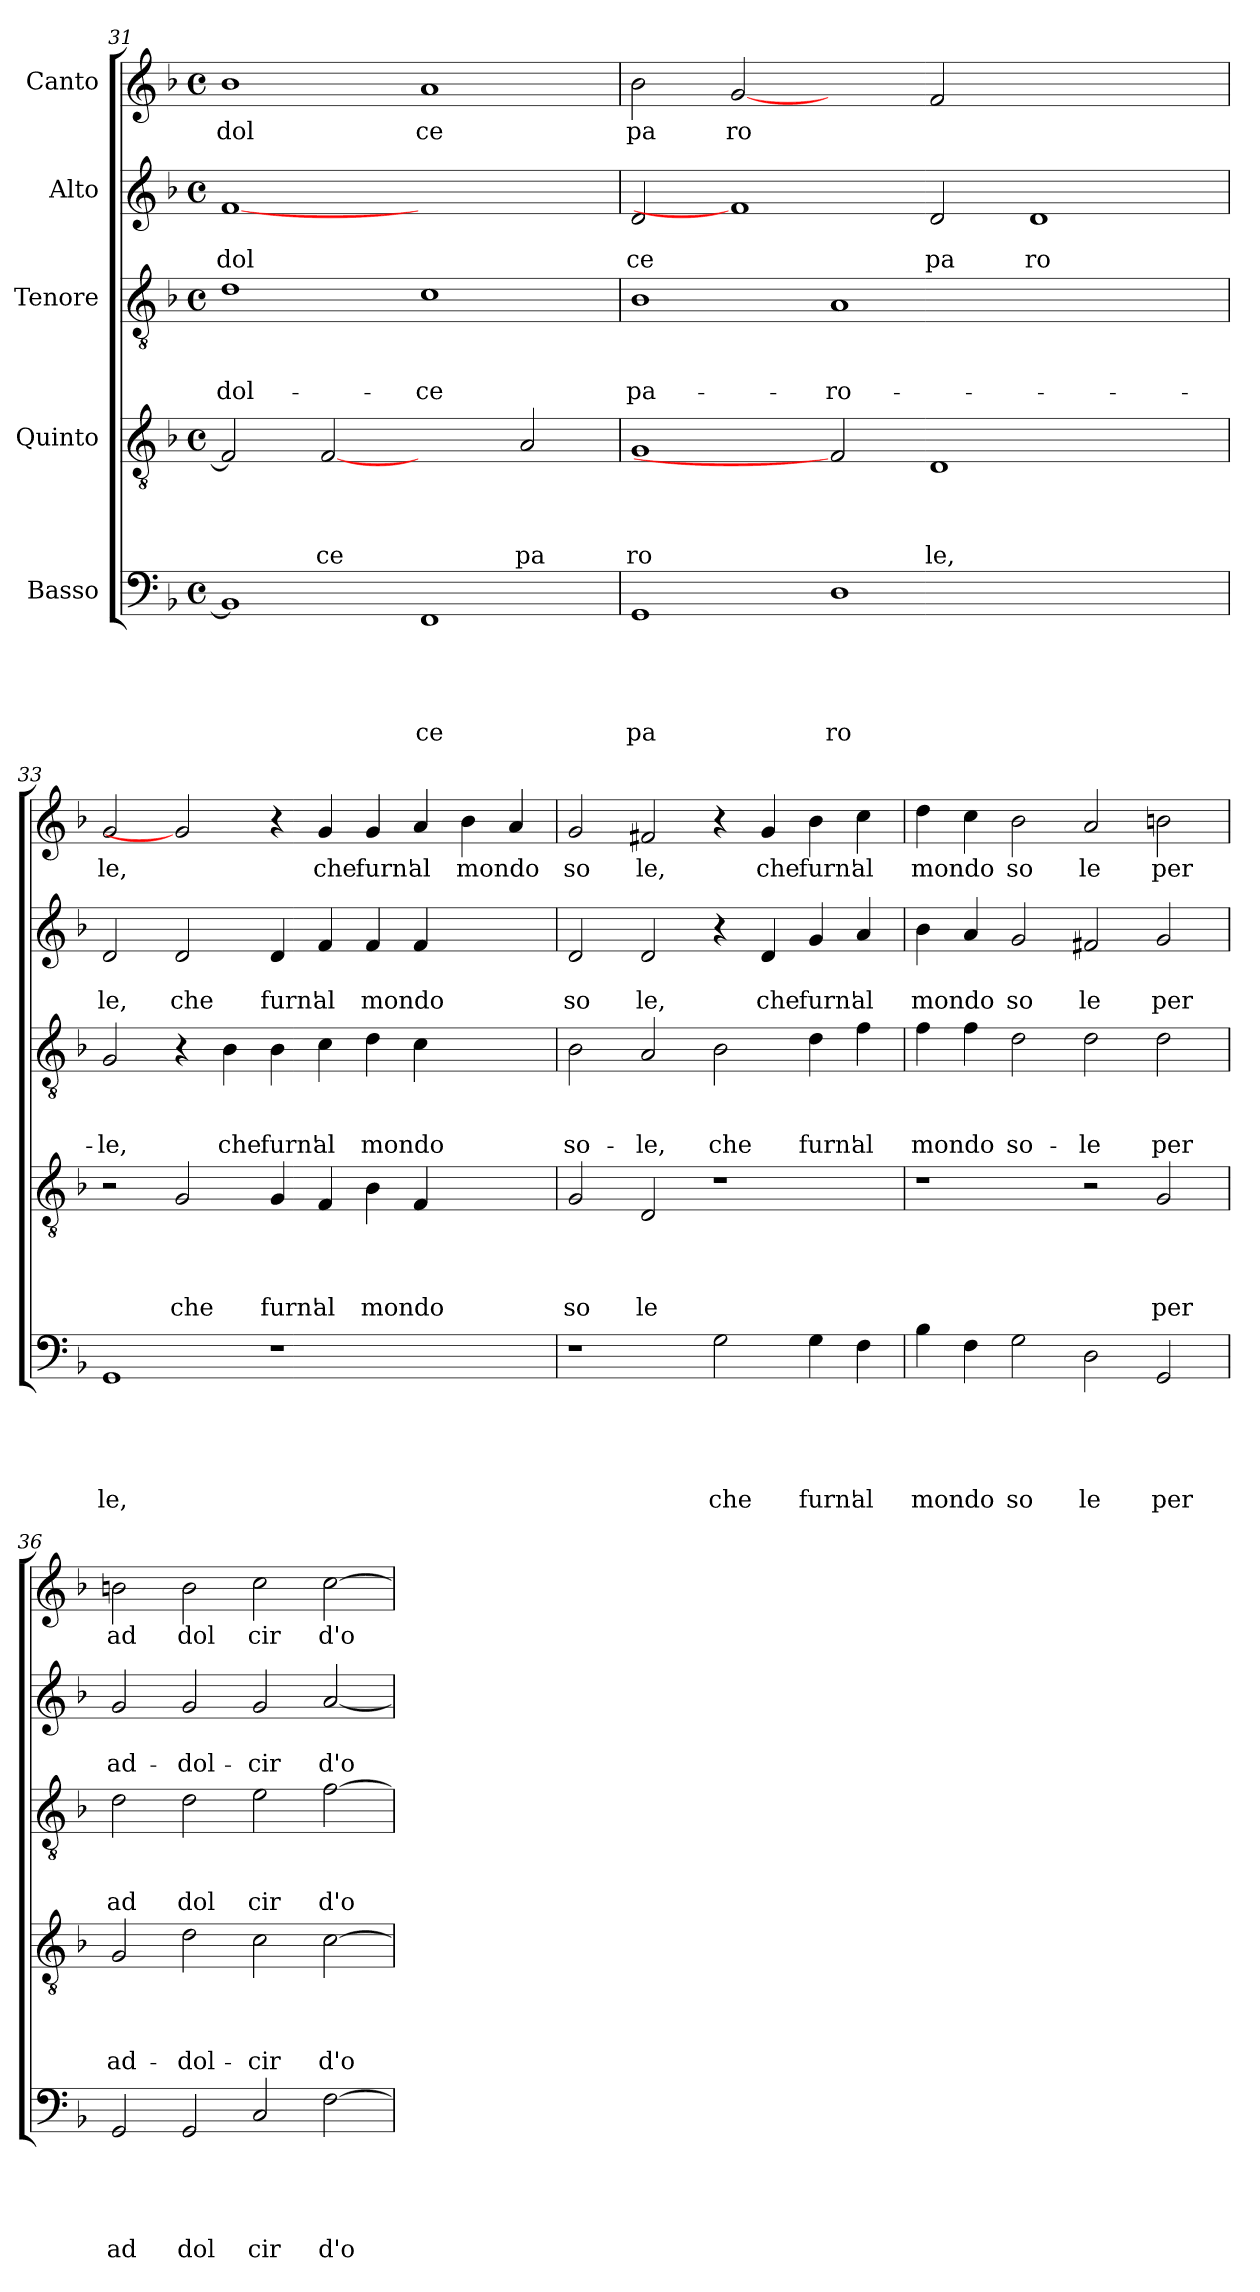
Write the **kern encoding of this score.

**kern	**text	**text	**text	**text	**text	**kern	**text	**text	**text	**text	**kern	**text	**text	**text	**kern	**text	**text	**kern	**text
*part5	*part5	*part5	*part5	*part5	*part5	*part4	*part4	*part4	*part4	*part4	*part3	*part3	*part3	*part3	*part2	*part2	*part2	*part1	*part1
*staff5	*staff5	*staff5	*staff5	*staff5	*staff5	*staff4	*staff4	*staff4	*staff4	*staff4	*staff3	*staff3	*staff3	*staff3	*staff2	*staff2	*staff2	*staff1	*staff1
*I"Basso	*	*	*	*	*	*I"Quinto	*	*	*	*	*I"Tenore	*	*	*	*I"Alto	*	*	*I"Canto	*
*clefF4	*	*	*	*	*	*clefGv2	*	*	*	*	*clefGv2	*	*	*	*clefG2	*	*	*clefG2	*
*k[b-]	*	*	*	*	*	*k[b-]	*	*	*	*	*k[b-]	*	*	*	*k[b-]	*	*	*k[b-]	*
*F:	*	*	*	*	*	*F:	*	*	*	*	*F:	*	*	*	*F:	*	*	*F:	*
*M4/4	*	*	*	*	*	*M4/4	*	*	*	*	*M4/4	*	*	*	*M4/4	*	*	*M4/4	*
*met(c)	*	*	*	*	*	*met(c)	*	*	*	*	*met(c)	*	*	*	*met(c)	*	*	*met(c)	*
=31	=31	=31	=31	=31	=31	=31	=31	=31	=31	=31	=31	=31	=31	=31	=31	=31	=31	=31	=31
!	!	!	!	!	!	!	!	!	!	!	!	!	!	!LO:LY:b	!	!	!LO:LY:b	!	!LO:LY:b
1BB-]	.	.	.	.	.	2F/]	.	.	.	.	1d	.	.	dol-	[1f	.	dol	1b-	dol
!	!	!	!	!	!	!	!	!	!	!LO:LY:b	!	!	!	!	!	!	!	!	!
.	.	.	.	.	.	[2F	.	.	.	ce	.	.	.	.	.	.	.	.	.
!	!	!	!	!	!LO:LY:b	!	!	!	!	!	!	!	!	!LO:LY:b	!	!	!	!	!LO:LY:b
1FF	.	.	.	.	ce	2ryy	.	.	.	.	1c	.	.	-ce	1ryy	.	.	1a	ce
!	!	!	!	!	!	!	!	!	!	!LO:LY:b	!	!	!	!	!	!	!	!	!
.	.	.	.	.	.	2A/	.	.	.	pa	.	.	.	.	.	.	.	.	.
=32	=32	=32	=32	=32	=32	=32	=32	=32	=32	=32	=32	=32	=32	=32	=32	=32	=32	=32	=32
!	!	!	!	!	!LO:LY:b	!	!	!	!	!LO:LY:b	!	!	!	!LO:LY:b	!	!	!LO:LY:b	!	!LO:LY:b
1GG	.	.	.	.	pa	1G	.	.	.	ro	1B-	.	.	pa-	2d/	.	ce	2b-\	pa
!	!	!	!	!	!	!	!	!	!	!	!	!	!	!	!	!	!	!	!LO:LY:b
.	.	.	.	.	.	.	.	.	.	.	.	.	.	.	1f]	.	.	[2g	ro
!	!	!	!	!	!LO:LY:b	!	!	!	!	!	!	!	!	!LO:LY:b	!	!	!	!	!
1D	.	.	.	.	ro	2F]	.	.	.	.	1A	.	.	-ro-	.	.	.	2ryy	.
!	!	!	!	!	!	!	!	!	!	!LO:LY:b	!	!	!	!	!	!	!LO:LY:b	!	!
.	.	.	.	.	.	1D	.	.	.	le,	.	.	.	.	2d/	.	pa	2f/	.
!	!	!	!	!	!	!	!	!	!	!	!	!	!	!	!	!	!LO:LY:b	!	!
1ryy	.	.	.	.	.	.	.	.	.	.	1ryy	.	.	.	1d	.	ro	1ryy	.
.	.	.	.	.	.	2ryy	.	.	.	.	.	.	.	.	.	.	.	.	.
=33	=33	=33	=33	=33	=33	=33	=33	=33	=33	=33	=33	=33	=33	=33	=33	=33	=33	=33	=33
!	!	!	!	!	!LO:LY:b	!	!	!	!	!	!	!	!	!LO:LY:b	!	!	!LO:LY:b	!	!LO:LY:b
1GG	.	.	.	.	le,	2r	.	.	.	.	2G/	.	.	-le,	2d/	.	le,	2g/	le,
!	!	!	!	!	!	!	!	!	!	!LO:LY:b	!	!	!	!	!	!	!LO:LY:b	!	!
.	.	.	.	.	.	2G/	.	.	.	che	4r	.	.	.	2d/	.	che	2g]	.
!	!	!	!	!	!	!	!	!	!	!	!	!	!	!LO:LY:b	!	!	!	!	!
.	.	.	.	.	.	.	.	.	.	.	4B-\	.	.	che	.	.	.	.	.
!	!	!	!	!	!	!	!	!	!	!LO:LY:b	!	!	!	!LO:LY:b	!	!	!LO:LY:b	!	!
1r	.	.	.	.	.	4G/	.	.	.	furn'	4B-\	.	.	furn'	4d/	.	furn'	4r	.
!	!	!	!	!	!	!	!	!	!	!LO:LY:b	!	!	!	!LO:LY:b	!	!	!LO:LY:b	!	!LO:LY:b
.	.	.	.	.	.	4F/	.	.	.	al	4c\	.	.	al	4f/	.	al	4g/	che
!	!	!	!	!	!	!	!	!	!	!LO:LY:b	!	!	!	!LO:LY:b	!	!	!LO:LY:b	!	!LO:LY:b
.	.	.	.	.	.	4B-\	.	.	.	mondo	4d\	.	.	mondo	4f/	.	mondo	4g/	furn'
!	!	!	!	!	!	!	!	!	!	!	!	!	!	!	!	!	!	!	!LO:LY:b
.	.	.	.	.	.	4F/	.	.	.	.	4c\	.	.	.	4f/	.	.	4a/	al
!	!	!	!	!	!	!	!	!	!	!	!	!	!	!	!	!	!	!	!LO:LY:b
2ryy	.	.	.	.	.	2ryy	.	.	.	.	2ryy	.	.	.	2ryy	.	.	4b-\	mondo
.	.	.	.	.	.	.	.	.	.	.	.	.	.	.	.	.	.	4a/	.
=34	=34	=34	=34	=34	=34	=34	=34	=34	=34	=34	=34	=34	=34	=34	=34	=34	=34	=34	=34
!	!	!	!	!	!	!	!	!	!	!LO:LY:b	!	!	!	!LO:LY:b	!	!	!LO:LY:b	!	!LO:LY:b
1r	.	.	.	.	.	2G/	.	.	.	so	2B-\	.	.	so-	2d/	.	so	2g/	so
!	!	!	!	!	!	!	!	!	!	!LO:LY:b	!	!	!	!LO:LY:b	!	!	!LO:LY:b	!	!LO:LY:b
.	.	.	.	.	.	2D/	.	.	.	le	2A/	.	.	-le,	2d/	.	le,	2f#X/	le,
!	!	!	!	!	!LO:LY:b	!	!	!	!	!	!	!	!	!LO:LY:b	!	!	!	!	!
2G\	.	.	.	.	che	1r	.	.	.	.	2B-\	.	.	che	4r	.	.	4r	.
!	!	!	!	!	!	!	!	!	!	!	!	!	!	!	!	!	!LO:LY:b	!	!LO:LY:b
.	.	.	.	.	.	.	.	.	.	.	.	.	.	.	4d/	.	che	4g/	che
!	!	!	!	!	!LO:LY:b	!	!	!	!	!	!	!	!	!LO:LY:b	!	!	!LO:LY:b	!	!LO:LY:b
4G\	.	.	.	.	furn'	.	.	.	.	.	4d\	.	.	furn'	4g/	.	furn'	4b-\	furn'
!	!	!	!	!	!LO:LY:b	!	!	!	!	!	!	!	!	!LO:LY:b	!	!	!LO:LY:b	!	!LO:LY:b
4F\	.	.	.	.	al	.	.	.	.	.	4f\	.	.	al	4a/	.	al	4cc\	al
=35	=35	=35	=35	=35	=35	=35	=35	=35	=35	=35	=35	=35	=35	=35	=35	=35	=35	=35	=35
!	!	!	!	!	!LO:LY:b	!	!	!	!	!	!	!	!	!LO:LY:b	!	!	!LO:LY:b	!	!LO:LY:b
4B-\	.	.	.	.	mondo	1r	.	.	.	.	4f\	.	.	mondo	4b-\	.	mondo	4dd\	mondo
4F\	.	.	.	.	.	.	.	.	.	.	4f\	.	.	.	4a/	.	.	4cc\	.
!	!	!	!	!	!LO:LY:b	!	!	!	!	!	!	!	!	!LO:LY:b	!	!	!LO:LY:b	!	!LO:LY:b
2G\	.	.	.	.	so	.	.	.	.	.	2d\	.	.	so-	2g/	.	so	2b-\	so
!	!	!	!	!	!LO:LY:b	!	!	!	!	!	!	!	!	!LO:LY:b	!	!	!LO:LY:b	!	!LO:LY:b
2D\	.	.	.	.	le	2r	.	.	.	.	2d\	.	.	-le	2f#X/	.	le	2a/	le
!	!	!	!	!	!LO:LY:b	!	!	!	!	!LO:LY:b	!	!	!	!LO:LY:b	!	!	!LO:LY:b	!	!LO:LY:b
2GG/	.	.	.	.	per	2G/	.	.	.	per	2d\	.	.	per	2g/	.	per	2bn\	per
!!LO:LB:g=z
=36	=36	=36	=36	=36	=36	=36	=36	=36	=36	=36	=36	=36	=36	=36	=36	=36	=36	=36	=36
!	!	!	!	!	!LO:LY:b	!	!	!	!	!LO:LY:b	!	!	!	!LO:LY:b	!	!	!LO:LY:b	!	!LO:LY:b
2GG/	.	.	.	.	ad	2G/	.	.	.	ad-	2d\	.	.	ad	2g/	.	ad-	2bn\	ad
!	!	!	!	!	!LO:LY:b	!	!	!	!	!LO:LY:b	!	!	!	!LO:LY:b	!	!	!LO:LY:b	!	!LO:LY:b
2GG/	.	.	.	.	dol	2d\	.	.	.	-dol-	2d\	.	.	dol	2g/	.	-dol-	2b\	dol
!	!	!	!	!	!LO:LY:b	!	!	!	!	!LO:LY:b	!	!	!	!LO:LY:b	!	!	!LO:LY:b	!	!LO:LY:b
2C/	.	.	.	.	cir	2c\	.	.	.	-cir	2e\	.	.	cir	2g/	.	-cir	2cc\	cir
!	!	!	!	!	!LO:LY:b	!	!	!	!	!LO:LY:b	!	!	!	!LO:LY:b	!	!	!LO:LY:b	!	!LO:LY:b
[>2F\	.	.	.	.	d'o	[>2c\	.	.	.	d'o-	[>2f\	.	.	d'o	[<2a/	.	d'o-	[>2cc\	d'o
=	=	=	=	=	=	=	=	=	=	=	=	=	=	=	=	=	=	=	=
*-	*-	*-	*-	*-	*-	*-	*-	*-	*-	*-	*-	*-	*-	*-	*-	*-	*-	*-	*-
